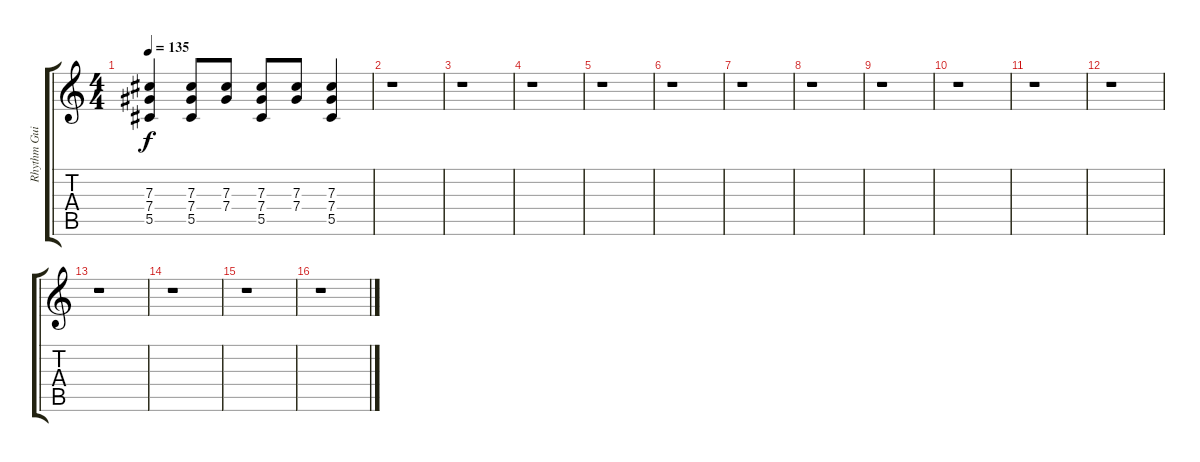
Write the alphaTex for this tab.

\track ("Rhythm Guitar" "Rhythm Gui") {instrument acousticguitarsteel}
\staff {score tabs}
\tuning (Eb4 Bb3 Gb3 Db3 Ab2 Eb2) {hide}
\ts (4 4)
\tempo 135
\clef g2
\ks c
(7.3 7.4 5.5).4{dy f} (7.3 7.4 5.5).8 (7.3 7.4).8 (7.3 7.4 5.5).8 (7.3 7.4).8 (7.3 7.4 5.5).4 |
r.1 |
r.1 |
r.1 |
r.1 |
r.1 |
r.1 |
r.1 |
r.1 |
r.1 |
r.1 |
r.1 |
r.1 |
r.1 |
r.1 |
r.1
